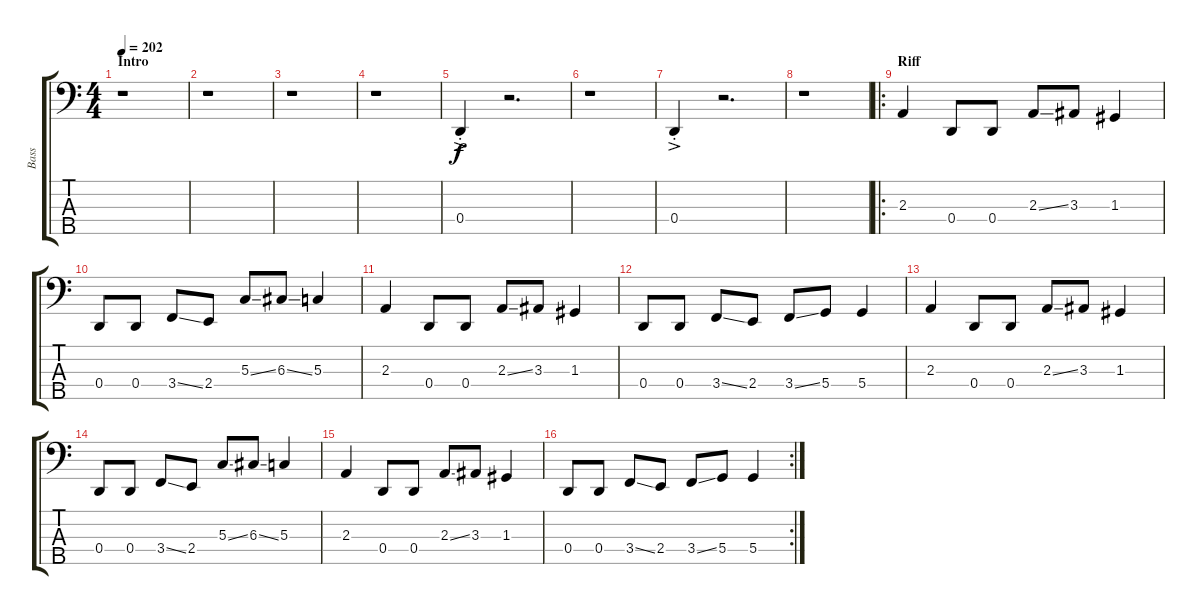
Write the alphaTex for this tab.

\track ("Bass" "Bass") {instrument electricbassfinger}
\staff {score tabs}
\tuning (F2 C2 G1 D1 A0) {hide}
\ts (4 4)
\section ("" "Intro")
\tempo 202
\clef f4
\ks c
r.1{dy f instrument electricbassfinger} |
r.1 |
r.1 |
r.1 |
0.4{ac st}.4 r.2{d} |
r.1 |
0.4{ac st}.4 r.2{d} |
r.1 |
\ro
\section ("" "Riff")
2.3.4 0.4.8 0.4.8 2.3{ss}.8 3.3.8 1.3.4 |
0.4.8 0.4.8 3.4{ss}.8 2.4.8 5.3{ss}.8 6.3{ss}.8 5.3.4 |
2.3.4 0.4.8 0.4.8 2.3{ss}.8 3.3.8 1.3.4 |
0.4.8 0.4.8 3.4{ss}.8 2.4.8 3.4{ss}.8 5.4.8 5.4.4 |
2.3.4 0.4.8 0.4.8 2.3{ss}.8 3.3.8 1.3.4 |
0.4.8 0.4.8 3.4{ss}.8 2.4.8 5.3{ss}.8 6.3{ss}.8 5.3.4 |
2.3.4 0.4.8 0.4.8 2.3{ss}.8 3.3.8 1.3.4 |
\rc 2
0.4.8 0.4.8 3.4{ss}.8 2.4.8 3.4{ss}.8 5.4.8 5.4.4
